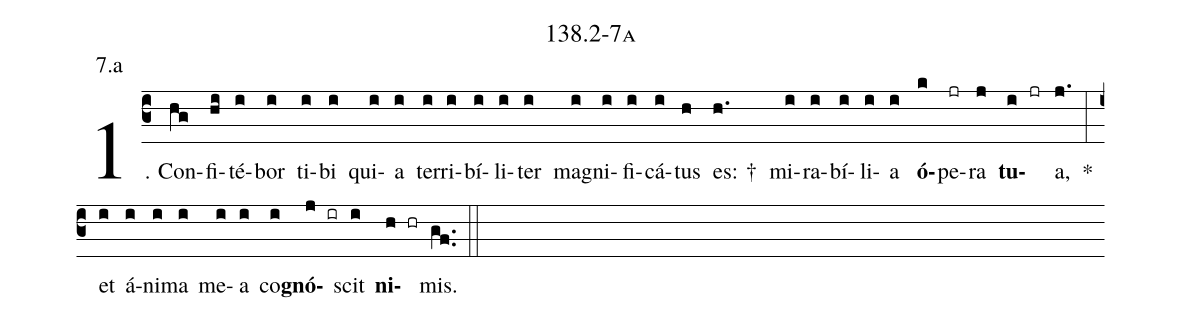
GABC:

name: 138.2-7a;
annotation: 7.a;
%%
(c3)1. Con(hg)fi(hi)té(i)bor(i) ti(i)bi(i) qui(i)a(i) ter(i)ri(i)bí(i)li(i)ter(i) ma(i)gni(i)fi(i)cá(i)tus(h) es: †(h.) mi(i)ra(i)bí(i)li(i)a(i) <b>ó</b>(k)pe(jr)ra(j) <b>tu</b>(i jr)a,(j.) *(:) et(i) á(i)ni(i)ma(i) me(i)a(i) co(i)<b>gnó</b>(j ir)scit(i) <b>ni</b>(h hr)mis.(gf..) (::)
